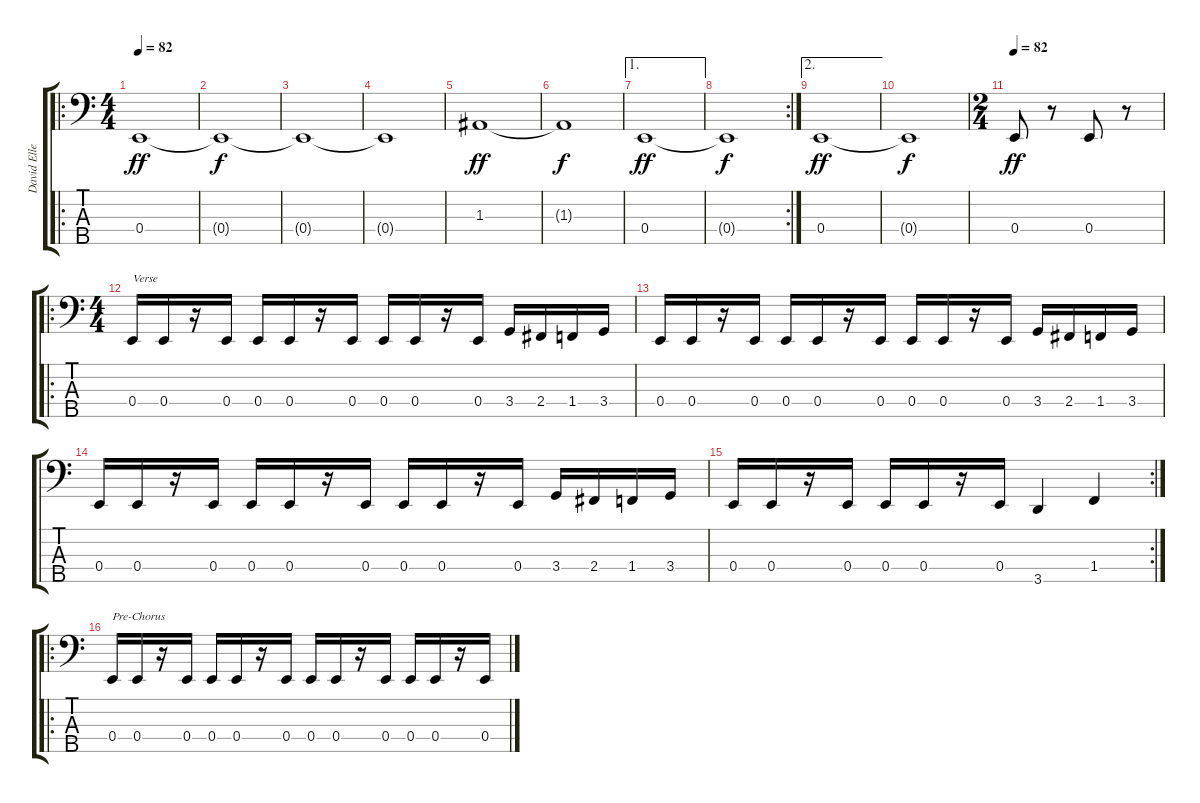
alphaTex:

\track ("David Ellefson" "David Elle") {instrument electricbasspick}
\staff {score tabs}
\tuning (G2 D2 A1 E1 B0) {hide}
\ro
\ts (4 4)
\tempo 82
\tempo 110
\tempo 82
\clef f4
\ks c
0.4.1{dy ff instrument electricbasspick} |
0.4{t}.1{dy f} |
0.4{t}.1 |
0.4{t}.1 |
1.3.1{dy ff} |
1.3{t}.1{dy f} |
\ae 1
0.4.1{dy ff} |
\rc 2
0.4{t}.1{dy f} |
\ae 2
0.4.1{dy ff} |
0.4{t}.1{dy f} |
\ts (2 4)
\tempo 82
0.4.8{dy ff} r.8 0.4.8 r.8 |
\ro
\ts (4 4)
0.4.16{txt "Verse"} 0.4.16 r.16 0.4.16 0.4.16 0.4.16 r.16 0.4.16 0.4.16 0.4.16 r.16 0.4.16 3.4.16 2.4.16 1.4.16 3.4.16 |
0.4.16 0.4.16 r.16 0.4.16 0.4.16 0.4.16 r.16 0.4.16 0.4.16 0.4.16 r.16 0.4.16 3.4.16 2.4.16 1.4.16 3.4.16 |
0.4.16 0.4.16 r.16 0.4.16 0.4.16 0.4.16 r.16 0.4.16 0.4.16 0.4.16 r.16 0.4.16 3.4.16 2.4.16 1.4.16 3.4.16 |
\rc 2
0.4.16 0.4.16 r.16 0.4.16 0.4.16 0.4.16 r.16 0.4.16 3.5.4 1.4.4 |
\ro
0.4.16{txt "Pre-Chorus"} 0.4.16 r.16 0.4.16 0.4.16 0.4.16 r.16 0.4.16 0.4.16 0.4.16 r.16 0.4.16 0.4.16 0.4.16 r.16 0.4.16
